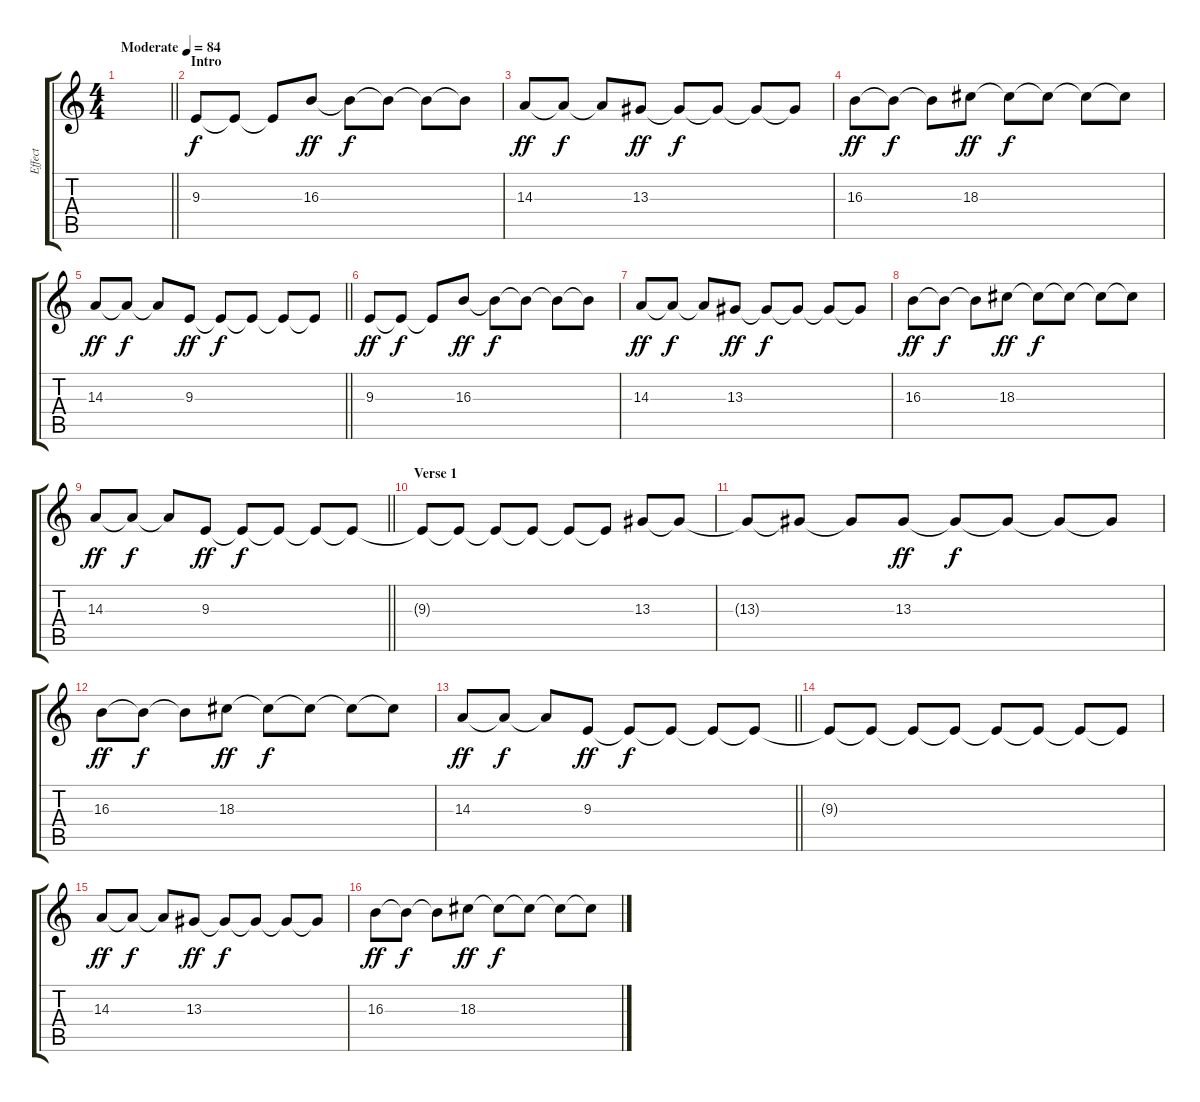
\track ("Effect" "Effect") {instrument fx5brightness}
\staff {score tabs}
\tuning (E4 B3 G3 D3 A2 E2) {hide}
\ts (4 4)
\tempo (84 "Moderate")
\clef g2
\barLineRight lightlight
\ks c
|
\section ("" "Intro")
9.3.8 9.3{t}.8{dy f} 9.3{t}.8 16.3.8{dy ff} 16.3{t}.8{dy f} 16.3{t}.8 16.3{t}.8 16.3{t}.8 |
14.3.8{dy ff} 14.3{t}.8{dy f} 14.3{t}.8 13.3.8{dy ff} 13.3{t}.8{dy f} 13.3{t}.8 13.3{t}.8 13.3{t}.8 |
16.3.8{dy ff} 16.3{t}.8{dy f} 16.3{t}.8 18.3.8{dy ff} 18.3{t}.8{dy f} 18.3{t}.8 18.3{t}.8 18.3{t}.8 |
\barLineRight lightlight
14.3.8{dy ff} 14.3{t}.8{dy f} 14.3{t}.8 9.3.8{dy ff} 9.3{t}.8{dy f} 9.3{t}.8 9.3{t}.8 9.3{t}.8 |
9.3.8{dy ff} 9.3{t}.8{dy f} 9.3{t}.8 16.3.8{dy ff} 16.3{t}.8{dy f} 16.3{t}.8 16.3{t}.8 16.3{t}.8 |
14.3.8{dy ff} 14.3{t}.8{dy f} 14.3{t}.8 13.3.8{dy ff} 13.3{t}.8{dy f} 13.3{t}.8 13.3{t}.8 13.3{t}.8 |
16.3.8{dy ff} 16.3{t}.8{dy f} 16.3{t}.8 18.3.8{dy ff} 18.3{t}.8{dy f} 18.3{t}.8 18.3{t}.8 18.3{t}.8 |
\barLineRight lightlight
14.3.8{dy ff} 14.3{t}.8{dy f} 14.3{t}.8 9.3.8{dy ff} 9.3{t}.8{dy f} 9.3{t}.8 9.3{t}.8 9.3{t}.8 |
\section ("" "Verse 1")
9.3{t}.8 9.3{t}.8 9.3{t}.8 9.3{t}.8 9.3{t}.8 9.3{t}.8 13.3.8 13.3{t}.8 |
13.3{t}.8 13.3{t}.8 13.3{t}.8 13.3.8{dy ff} 13.3{t}.8{dy f} 13.3{t}.8 13.3{t}.8 13.3{t}.8 |
16.3.8{dy ff} 16.3{t}.8{dy f} 16.3{t}.8 18.3.8{dy ff} 18.3{t}.8{dy f} 18.3{t}.8 18.3{t}.8 18.3{t}.8 |
\barLineRight lightlight
14.3.8{dy ff} 14.3{t}.8{dy f} 14.3{t}.8 9.3.8{dy ff} 9.3{t}.8{dy f} 9.3{t}.8 9.3{t}.8 9.3{t}.8 |
9.3{t}.8 9.3{t}.8 9.3{t}.8 9.3{t}.8 9.3{t}.8 9.3{t}.8 9.3{t}.8 9.3{t}.8 |
14.3.8{dy ff} 14.3{t}.8{dy f} 14.3{t}.8 13.3.8{dy ff} 13.3{t}.8{dy f} 13.3{t}.8 13.3{t}.8 13.3{t}.8 |
16.3.8{dy ff} 16.3{t}.8{dy f} 16.3{t}.8 18.3.8{dy ff} 18.3{t}.8{dy f} 18.3{t}.8 18.3{t}.8 18.3{t}.8
